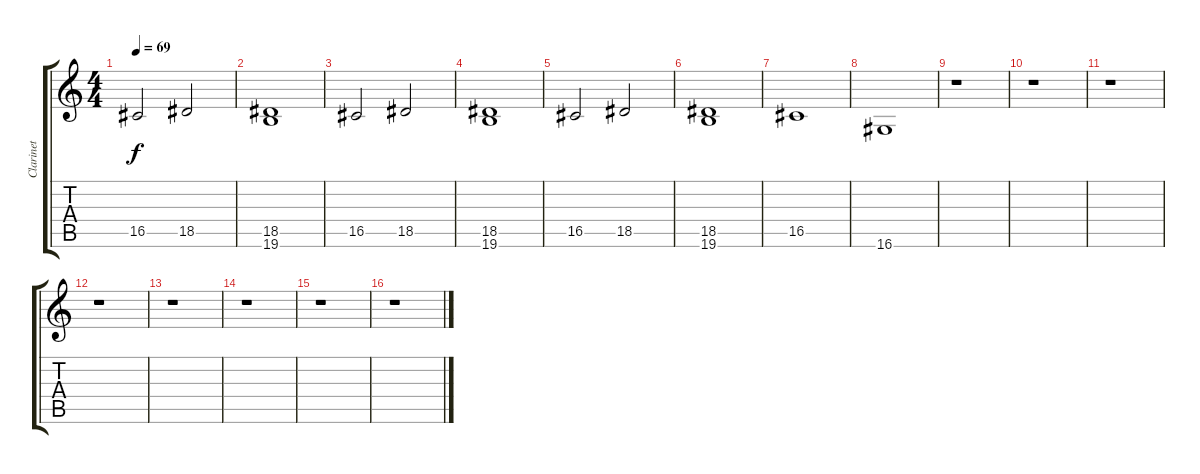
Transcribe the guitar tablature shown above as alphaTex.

\track ("Clarinet" "Clarinet") {instrument clarinet}
\staff {score tabs}
\tuning (E4 B3 G3 D3 A2 E2) {hide}
\ts (4 4)
\tempo 69
\clef g2
\ks c
16.5.2{dy f} 18.5.2 |
(18.5 19.6).1 |
16.5.2 18.5.2 |
(18.5 19.6).1 |
16.5.2 18.5.2 |
(18.5 19.6).1 |
16.5.1 |
16.6.1 |
r.1 |
r.1 |
r.1 |
r.1 |
r.1 |
r.1 |
r.1 |
r.1
